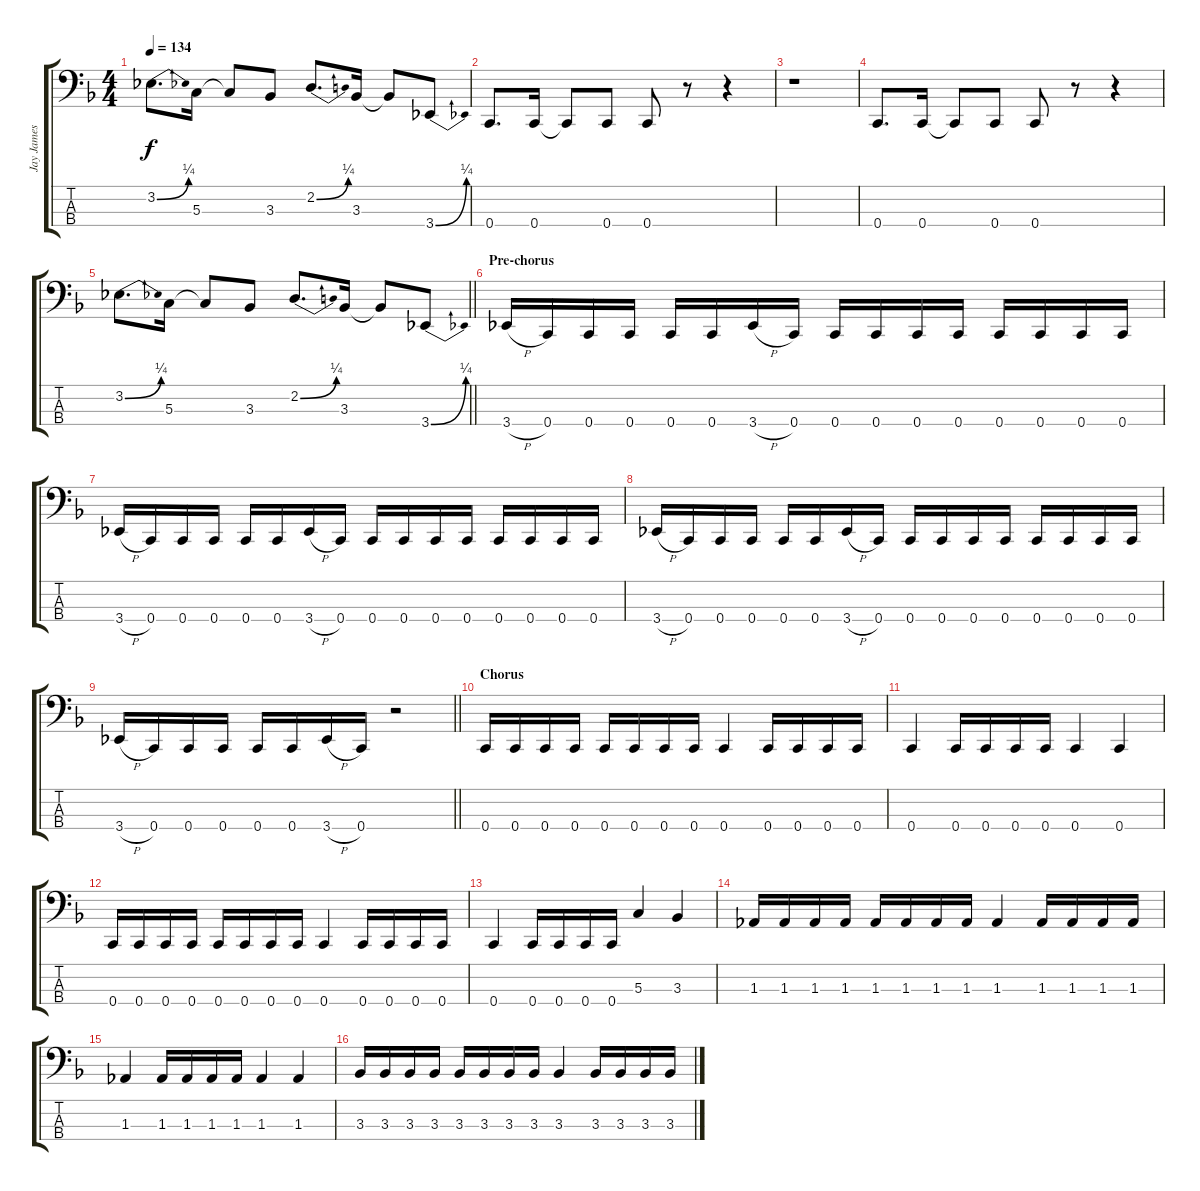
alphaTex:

\track ("Jay James" "Jay James") {instrument electricbasspick}
\staff {score tabs}
\tuning (F2 C2 G1 C1) {hide}
\ts (4 4)
\tempo 134
\clef f4
\ks f
3.2{be (bend 0 0 60 1)}.8{d dy f} 5.3.16 5.3{t}.8 3.3.8 2.2{be (bend 0 0 60 1)}.8{d} 3.3.16 3.3{t}.8 3.4{be (bend 0 0 60 1)}.8 |
0.4.8{d} 0.4.16 0.4{t}.8 0.4.8 0.4.8 r.8 r.4 |
r.1 |
0.4.8{d} 0.4.16 0.4{t}.8 0.4.8 0.4.8 r.8 r.4 |
\barLineRight lightlight
3.2{be (bend 0 0 60 1)}.8{d} 5.3.16 5.3{t}.8 3.3.8 2.2{be (bend 0 0 60 1)}.8{d} 3.3.16 3.3{t}.8 3.4{be (bend 0 0 60 1)}.8 |
\section ("" "Pre-chorus")
3.4{h}.16 0.4.16 0.4.16 0.4.16 0.4.16 0.4.16 3.4{h}.16 0.4.16 0.4.16 0.4.16 0.4.16 0.4.16 0.4.16 0.4.16 0.4.16 0.4.16 |
3.4{h}.16 0.4.16 0.4.16 0.4.16 0.4.16 0.4.16 3.4{h}.16 0.4.16 0.4.16 0.4.16 0.4.16 0.4.16 0.4.16 0.4.16 0.4.16 0.4.16 |
3.4{h}.16 0.4.16 0.4.16 0.4.16 0.4.16 0.4.16 3.4{h}.16 0.4.16 0.4.16 0.4.16 0.4.16 0.4.16 0.4.16 0.4.16 0.4.16 0.4.16 |
\barLineRight lightlight
3.4{h}.16 0.4.16 0.4.16 0.4.16 0.4.16 0.4.16 3.4{h}.16 0.4.16 r.2 |
\section ("" "Chorus")
0.4.16 0.4.16 0.4.16 0.4.16 0.4.16 0.4.16 0.4.16 0.4.16 0.4.4 0.4.16 0.4.16 0.4.16 0.4.16 |
0.4.4 0.4.16 0.4.16 0.4.16 0.4.16 0.4.4 0.4.4 |
0.4.16 0.4.16 0.4.16 0.4.16 0.4.16 0.4.16 0.4.16 0.4.16 0.4.4 0.4.16 0.4.16 0.4.16 0.4.16 |
0.4.4 0.4.16 0.4.16 0.4.16 0.4.16 5.3.4 3.3.4 |
1.3.16 1.3.16 1.3.16 1.3.16 1.3.16 1.3.16 1.3.16 1.3.16 1.3.4 1.3.16 1.3.16 1.3.16 1.3.16 |
1.3.4 1.3.16 1.3.16 1.3.16 1.3.16 1.3.4 1.3.4 |
3.3.16 3.3.16 3.3.16 3.3.16 3.3.16 3.3.16 3.3.16 3.3.16 3.3.4 3.3.16 3.3.16 3.3.16 3.3.16
